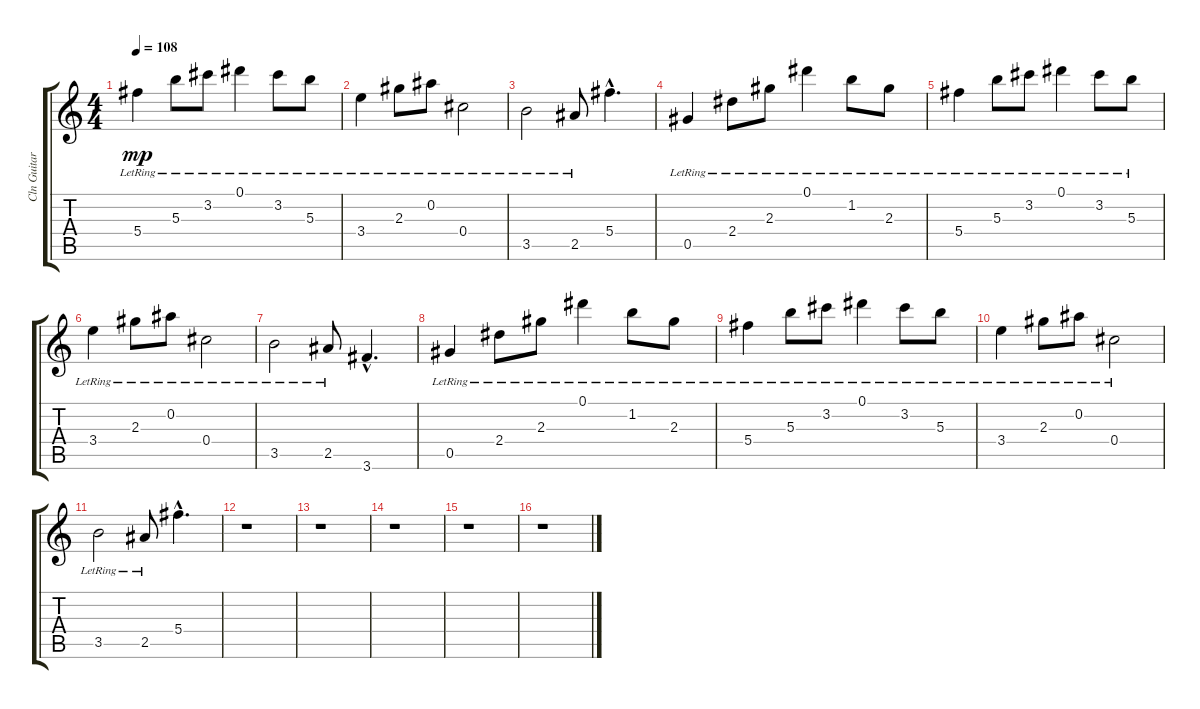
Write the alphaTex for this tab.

\track ("Cln Guitar (Pitch Shift: 12 Notes+)" "Cln Guitar") {instrument electricguitarclean}
\staff {score tabs}
\tuning (Eb5 Bb4 Gb4 Db4 Ab3 Eb3) {hide}
\ts (4 4)
\tempo 108
\clef g2
\ks c
5.4{lr}.4{dy mp} 5.3{lr}.8 3.2{lr}.8 0.1{lr}.4 3.2{lr}.8 5.3{lr}.8 |
3.4{lr}.4 2.3{lr}.8 0.2{lr}.8 0.4{lr}.2 |
3.5{lr}.2 2.5{lr}.8 5.4{hac}.4{d} |
0.5{lr}.4 2.4{lr}.8 2.3{lr}.8 0.1{lr}.4 1.2{lr}.8 2.3{lr}.8 |
5.4{lr}.4 5.3{lr}.8 3.2{lr}.8 0.1{lr}.4 3.2{lr}.8 5.3{lr}.8 |
3.4{lr}.4 2.3{lr}.8 0.2{lr}.8 0.4{lr}.2 |
3.5{lr}.2 2.5{lr}.8 3.6{hac}.4{d} |
0.5{lr}.4 2.4{lr}.8 2.3{lr}.8 0.1{lr}.4 1.2{lr}.8 2.3{lr}.8 |
5.4{lr}.4 5.3{lr}.8 3.2{lr}.8 0.1{lr}.4 3.2{lr}.8 5.3{lr}.8 |
3.4{lr}.4 2.3{lr}.8 0.2{lr}.8 0.4{lr}.2 |
3.5{lr}.2 2.5{lr}.8 5.4{hac}.4{d} |
r.1 |
r.1 |
r.1 |
r.1 |
r.1
